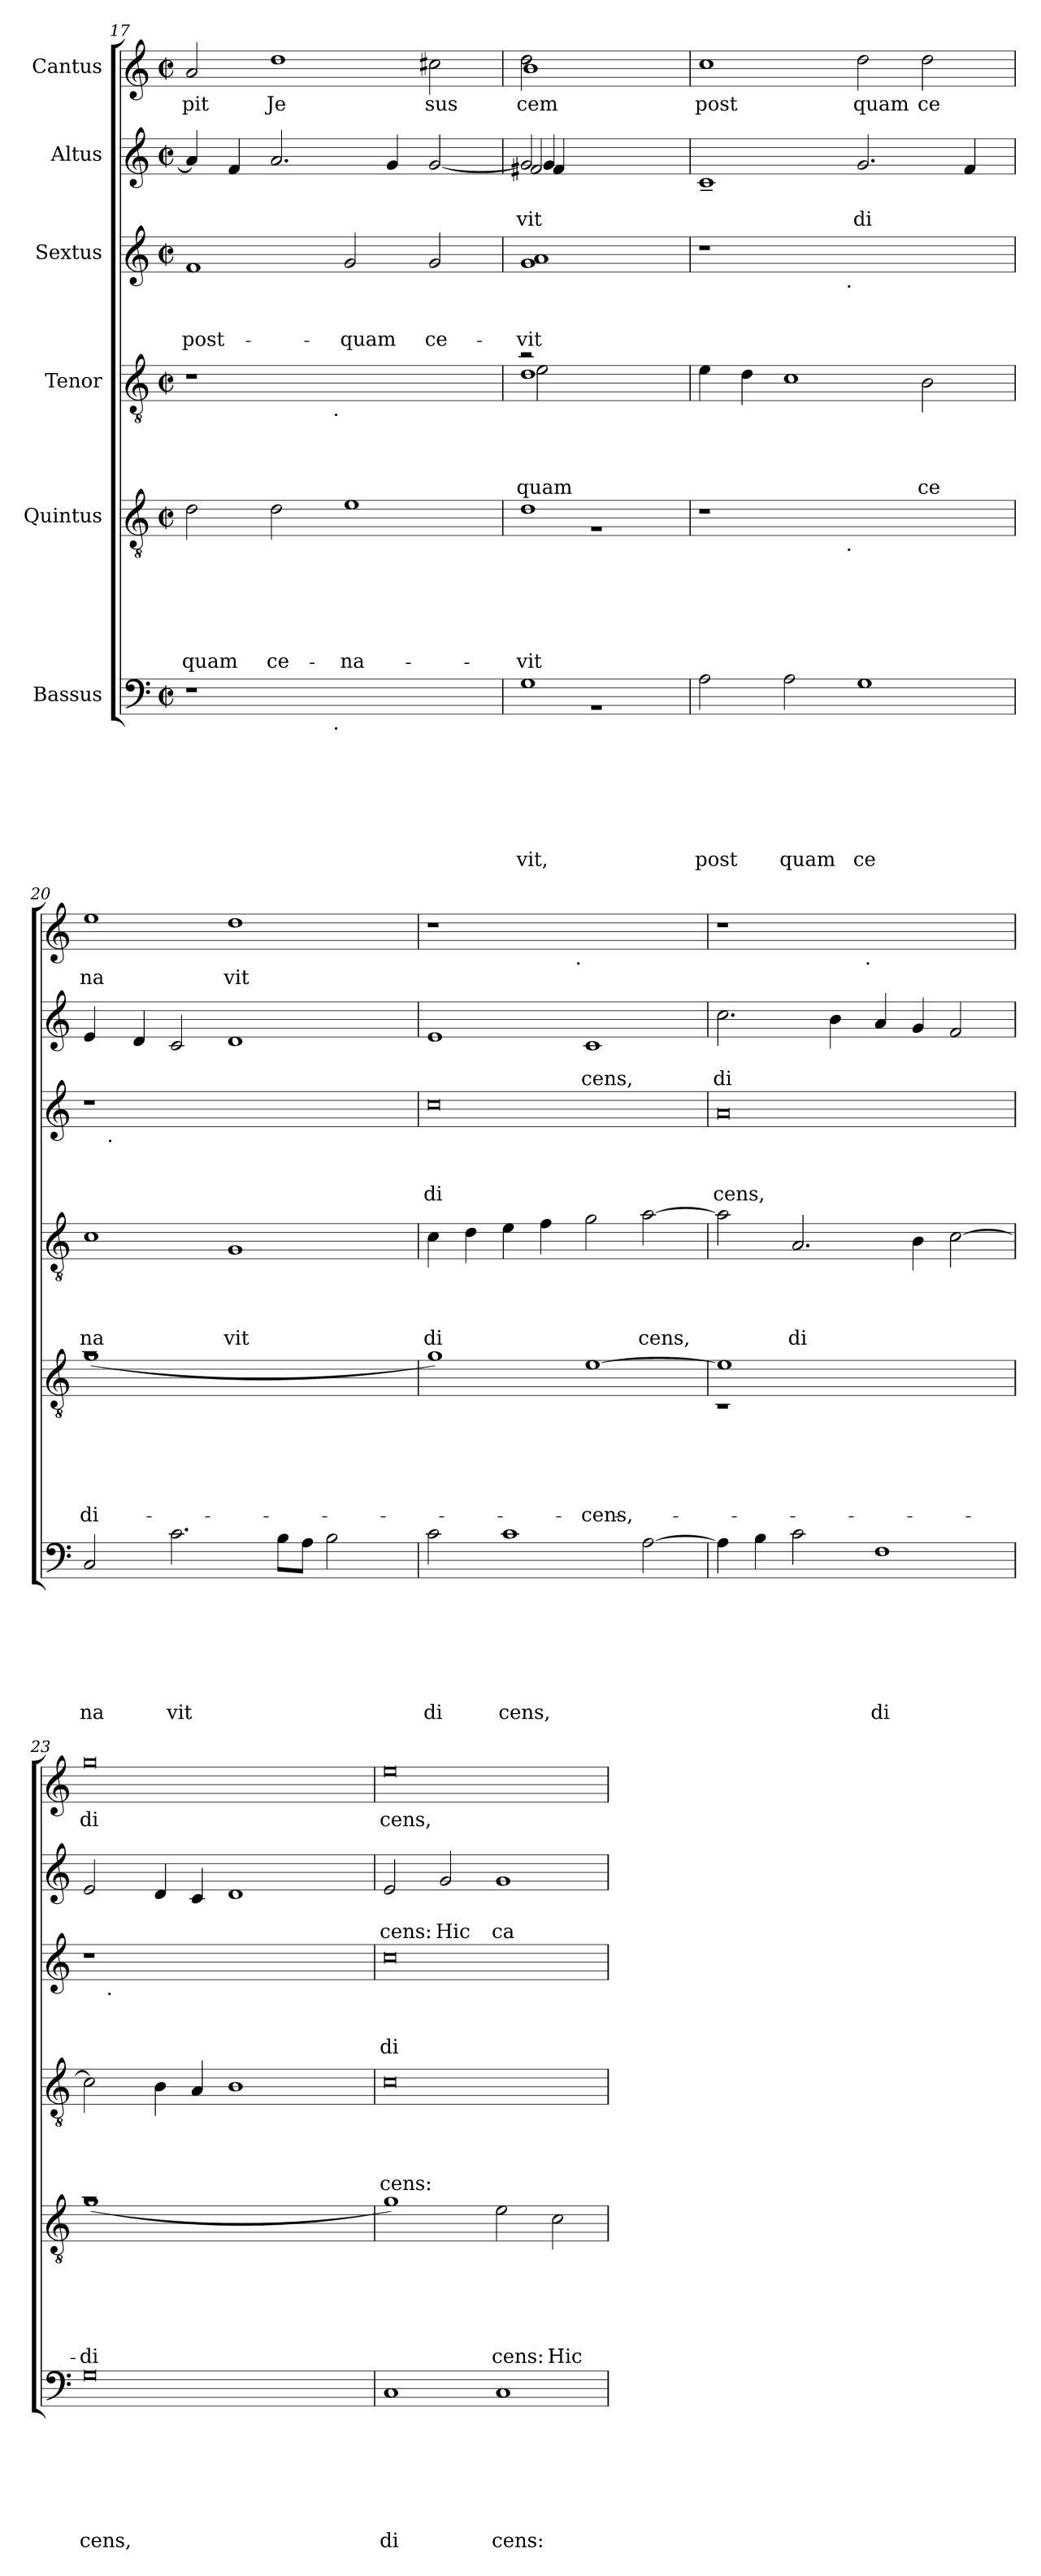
**kern	**text	**text	**text	**text	**text	**text	**text	**kern	**text	**text	**text	**text	**text	**text	**kern	**text	**text	**text	**text	**kern	**text	**text	**text	**kern	**text	**text	**kern	**text
*part6	*part6	*part6	*part6	*part6	*part6	*part6	*part6	*part5	*part5	*part5	*part5	*part5	*part5	*part5	*part4	*part4	*part4	*part4	*part4	*part3	*part3	*part3	*part3	*part2	*part2	*part2	*part1	*part1
*staff6	*staff6	*staff6	*staff6	*staff6	*staff6	*staff6	*staff6	*staff5	*staff5	*staff5	*staff5	*staff5	*staff5	*staff5	*staff4	*staff4	*staff4	*staff4	*staff4	*staff3	*staff3	*staff3	*staff3	*staff2	*staff2	*staff2	*staff1	*staff1
*I"Bassus	*	*	*	*	*	*	*	*I"Quintus	*	*	*	*	*	*	*I"Tenor	*	*	*	*	*I"Sextus	*	*	*	*I"Altus	*	*	*I"Cantus	*
*clefF4	*	*	*	*	*	*	*	*clefGv2	*	*	*	*	*	*	*clefGv2	*	*	*	*	*clefG2	*	*	*	*clefG2	*	*	*clefG2	*
*k[]	*	*	*	*	*	*	*	*k[]	*	*	*	*	*	*	*k[]	*	*	*	*	*k[]	*	*	*	*k[]	*	*	*k[]	*
*C:	*	*	*	*	*	*	*	*C:	*	*	*	*	*	*	*C:	*	*	*	*	*C:	*	*	*	*C:	*	*	*C:	*
*M2/2	*	*	*	*	*	*	*	*M2/2	*	*	*	*	*	*	*M2/2	*	*	*	*	*M2/2	*	*	*	*M2/2	*	*	*M2/2	*
*met(c|)	*	*	*	*	*	*	*	*met(c|)	*	*	*	*	*	*	*met(c|)	*	*	*	*	*met(c|)	*	*	*	*met(c|)	*	*	*met(c|)	*
=17	=17	=17	=17	=17	=17	=17	=17	=17	=17	=17	=17	=17	=17	=17	=17	=17	=17	=17	=17	=17	=17	=17	=17	=17	=17	=17	=17	=17
!	!	!	!	!	!	!	!	!	!	!	!	!	!	!LO:LY:b	!	!	!	!	!	!	!	!	!LO:LY:b	!	!	!	!	!LO:LY:b
*^	*	*	*	*	*	*	*	*	*	*	*	*	*	*	*^	*	*	*	*	*	*	*	*	*	*	*	*	*
1r	2ryy	.	.	.	.	.	.	.	2d\	.	.	.	.	.	-quam	1r	2ryy	.	.	.	.	1f	.	.	post-	4a/]	.	.	2a/	pit
.	.	.	.	.	.	.	.	.	.	.	.	.	.	.	.	.	.	.	.	.	.	.	.	.	.	4f/	.	.	.	.
!	!	!	!	!	!	!	!	!	!	!	!	!	!	!	!LO:LY:b	!	!	!	!	!	!	!	!	!	!	!	!	!	!	!LO:LY:b
.	4...ryy	.	.	.	.	.	.	.	2d\	.	.	.	.	.	ce-	.	4...ryy	.	.	.	.	.	.	.	.	2.a/	.	.	1dd	Je
!	!	!	!	!	!	!	!	!	!	!	!	!	!	!	!	!	!LO:TX:b:t=.	!	!	!	!	!	!	!	!	!	!	!	!	!
!	!LO:TX:b:t=.	!	!	!	!	!	!	!	!	!	!	!	!	!	!	!	!	!	!	!	!	!	!	!	!	!	!	!	!	!
.	1ryy	.	.	.	.	.	.	.	.	.	.	.	.	.	.	.	1ryy	.	.	.	.	.	.	.	.	.	.	.	.	.
!	!	!	!	!	!	!	!	!	!	!	!	!	!	!	!LO:LY:b	!	!	!	!	!	!	!	!	!	!LO:LY:b	!	!	!	!	!
1ryy	.	.	.	.	.	.	.	.	1e	.	.	.	.	.	-na-	1ryy	.	.	.	.	.	2g/	.	.	-quam	.	.	.	.	.
.	.	.	.	.	.	.	.	.	.	.	.	.	.	.	.	.	.	.	.	.	.	.	.	.	.	4g/	.	.	.	.
!	!	!	!	!	!	!	!	!	!	!	!	!	!	!	!	!	!	!	!	!	!	!	!	!	!LO:LY:b	!	!	!	!	!LO:LY:b
.	.	.	.	.	.	.	.	.	.	.	.	.	.	.	.	.	.	.	.	.	.	2g/	.	.	ce-	[<2g/	.	.	2cc#\	sus
.	32ryy	.	.	.	.	.	.	.	.	.	.	.	.	.	.	.	32ryy	.	.	.	.	.	.	.	.	.	.	.	.	.
=18	=18	=18	=18	=18	=18	=18	=18	=18	=18	=18	=18	=18	=18	=18	=18	=18	=18	=18	=18	=18	=18	=18	=18	=18	=18	=18	=18	=18	=18	=18
!	!	!	!	!	!	!	!	!LO:LY:b	!	!	!	!	!	!	!LO:LY:b	!	!	!	!	!	!LO:LY:b	!	!	!	!	!	!	!	!	!
*	*	*	*	*	*	*	*	*	*^	*	*	*	*	*	*	*	*^	*	*	*	*	*	*	*	*	*	*	*	*	*
!	!	!	!	!	!	!	!	!	!	!	!	!	!	!	!	!	!	!	!	!	!	!	!LO:LY:b	!	!	!	!LO:LY:b	!	!	!LO:LY:b	!	!LO:LY:b
*	*	*	*	*	*	*	*	*	*	*	*	*	*	*	*	*	*	*	*	*	*	*	*	*	*	*	*	*^	*	*	*^	*
*	*	*	*	*	*	*	*	*	*	*	*	*	*	*	*	*	*	*	*	*	*	*	*	*	*	*	*	*	*^	*	*	*	*	*
*	*	*	*	*	*	*	*	*	*	*	*	*	*	*	*	*	*	*	*	*	*	*	*	*	*	*	*	*	*	*^	*	*	*	*	*
!	!	!	!	!	!	!	!	!	!	!	!	!	!	!	!	!	!	!	!	!	!	!	!	!	!	!	!	!	!	!	!	!	!	!	!	!LO:LY:b
*	*	*	*	*	*	*	*	*	*	*	*	*	*	*	*	*	*	*	*	*	*	*	*	*	*	*	*	*	*	*	*	*	*	*	*^	*
!	!	!	!	!	!	!	!	!	!	!	!	!	!	!	!	!	!	!	!	!	!	!	!	!	!	!	!	!	!	!	!	!	!	!	!	!	!LO:LY:b
1rC	1G	.	.	.	.	.	.	vit,	1d	1rA	.	.	.	.	.	-vit	2ra	1d	2e\	.	.	.	quam	1g 1a	.	.	-vit	2g/]	2f#/	4g/	4f#/	.	-vit	2dd\	2dd\	1b	cem
.	.	.	.	.	.	.	.	.	.	.	.	.	.	.	.	.	.	.	.	.	.	.	.	.	.	.	.	.	.	2ryy	2ryy	.	.	.	.	.	.
.	.	.	.	.	.	.	.	.	.	.	.	.	.	.	.	.	2ryy	.	2ryy	.	.	.	.	.	.	.	.	2ryy	2ryy	.	.	.	.	2ryy	2ryy	.	.
.	.	.	.	.	.	.	.	.	.	.	.	.	.	.	.	.	.	.	.	.	.	.	.	.	.	.	.	.	.	4ryy	4ryy	.	.	.	.	.	.
*v	*v	*	*	*	*	*	*	*	*	*	*	*	*	*	*	*	*v	*v	*v	*	*	*	*	*	*	*	*	*	*	*	*	*	*	*v	*v	*v	*
!!LO:PB:g=z
=19	=19	=19	=19	=19	=19	=19	=19	=19	=19	=19	=19	=19	=19	=19	=19	=19	=19	=19	=19	=19	=19	=19	=19	=19	=19	=19	=19	=19	=19	=19	=19	=19
!	!	!	!	!	!	!	!LO:LY:b	!	!	!	!	!	!	!	!	!	!	!	!	!	!	!	!	!	!	!	!	!	!	!	!	!LO:LY:b
*	*	*	*	*	*	*	*	*	*	*	*	*	*	*	*	*	*	*	*	*	*^	*	*	*	*v	*v	*v	*v	*	*	*	*
2A\	.	.	.	.	.	.	post	1r	2ryy	.	.	.	.	.	.	4e\	.	.	.	.	1r	2ryy	.	.	.	1c~<	.	.	1cc	post
.	.	.	.	.	.	.	.	.	.	.	.	.	.	.	.	4d\	.	.	.	.	.	.	.	.	.	.	.	.	.	.
!	!	!	!	!	!	!	!LO:LY:b	!	!	!	!	!	!	!	!	!	!	!	!	!	!	!	!	!	!	!	!	!	!	!
2A\	.	.	.	.	.	.	quam	.	4...ryy	.	.	.	.	.	.	1c	.	.	.	.	.	4...ryy	.	.	.	.	.	.	.	.
!	!	!	!	!	!	!	!	!	!	!	!	!	!	!	!	!	!	!	!	!	!	!LO:TX:b:t=.	!	!	!	!	!	!	!	!
!	!	!	!	!	!	!	!	!	!LO:TX:b:t=.	!	!	!	!	!	!	!	!	!	!	!	!	!	!	!	!	!	!	!	!	!
.	.	.	.	.	.	.	.	.	1ryy	.	.	.	.	.	.	.	.	.	.	.	.	1ryy	.	.	.	.	.	.	.	.
!	!	!	!	!	!	!	!LO:LY:b	!	!	!	!	!	!	!	!	!	!	!	!	!	!	!	!	!	!	!	!	!LO:LY:b	!	!LO:LY:b
1G	.	.	.	.	.	.	ce	1ryy	.	.	.	.	.	.	.	.	.	.	.	.	1ryy	.	.	.	.	2.g/	.	di	2dd\	quam
!	!	!	!	!	!	!	!	!	!	!	!	!	!	!	!	!	!	!	!	!LO:LY:b	!	!	!	!	!	!	!	!	!	!LO:LY:b
.	.	.	.	.	.	.	.	.	.	.	.	.	.	.	.	2B\	.	.	.	ce	.	.	.	.	.	.	.	.	2dd\	ce
.	.	.	.	.	.	.	.	.	.	.	.	.	.	.	.	.	.	.	.	.	.	.	.	.	.	4f/	.	.	.	.
.	.	.	.	.	.	.	.	.	32ryy	.	.	.	.	.	.	.	.	.	.	.	.	32ryy	.	.	.	.	.	.	.	.
=20	=20	=20	=20	=20	=20	=20	=20	=20	=20	=20	=20	=20	=20	=20	=20	=20	=20	=20	=20	=20	=20	=20	=20	=20	=20	=20	=20	=20	=20	=20
!	!	!	!	!	!	!	!LO:LY:b	!	!	!	!	!	!	!	!LO:LY:b	!	!	!	!	!LO:LY:b	!	!	!	!	!	!	!	!	!	!LO:LY:b
2C/	.	.	.	.	.	.	na	1ra	(>1g	.	.	.	.	.	di-	1c	.	.	.	na	1r	16..ryy	.	.	.	4e/	.	.	1ee	na
!	!	!	!	!	!	!	!	!	!	!	!	!	!	!	!	!	!	!	!	!	!	!LO:TX:b:t=.	!	!	!	!	!	!	!	!
.	.	.	.	.	.	.	.	.	.	.	.	.	.	.	.	.	.	.	.	.	.	1ryy	.	.	.	.	.	.	.	.
.	.	.	.	.	.	.	.	.	.	.	.	.	.	.	.	.	.	.	.	.	.	.	.	.	.	4d/	.	.	.	.
!	!	!	!	!	!	!	!LO:LY:b	!	!	!	!	!	!	!	!	!	!	!	!	!	!	!	!	!	!	!	!	!	!	!
2.c\	.	.	.	.	.	.	vit	.	.	.	.	.	.	.	.	.	.	.	.	.	.	.	.	.	.	2c/	.	.	.	.
!	!	!	!	!	!	!	!	!	!	!	!	!	!	!	!	!	!	!	!	!LO:LY:b	!	!	!	!	!	!	!	!	!	!LO:LY:b
.	.	.	.	.	.	.	.	1ryy	1ryy	.	.	.	.	.	.	1G	.	.	.	vit	1ryy	.	.	.	.	1d	.	.	1dd	vit
.	.	.	.	.	.	.	.	.	.	.	.	.	.	.	.	.	.	.	.	.	.	2ryy	.	.	.	.	.	.	.	.
8B\L	.	.	.	.	.	.	.	.	.	.	.	.	.	.	.	.	.	.	.	.	.	.	.	.	.	.	.	.	.	.
8A\J	.	.	.	.	.	.	.	.	.	.	.	.	.	.	.	.	.	.	.	.	.	.	.	.	.	.	.	.	.	.
2B\	.	.	.	.	.	.	.	.	.	.	.	.	.	.	.	.	.	.	.	.	.	.	.	.	.	.	.	.	.	.
.	.	.	.	.	.	.	.	.	.	.	.	.	.	.	.	.	.	.	.	.	.	4ryy	.	.	.	.	.	.	.	.
.	.	.	.	.	.	.	.	.	.	.	.	.	.	.	.	.	.	.	.	.	.	8ryy	.	.	.	.	.	.	.	.
.	.	.	.	.	.	.	.	.	.	.	.	.	.	.	.	.	.	.	.	.	.	64ryy	.	.	.	.	.	.	.	.
=21	=21	=21	=21	=21	=21	=21	=21	=21	=21	=21	=21	=21	=21	=21	=21	=21	=21	=21	=21	=21	=21	=21	=21	=21	=21	=21	=21	=21	=21	=21
!	!	!	!	!	!	!	!LO:LY:b	!	!	!	!	!	!	!	!	!	!	!	!	!LO:LY:b	!	!	!	!	!LO:LY:b	!	!	!	!	!
*	*	*	*	*	*	*	*	*v	*v	*	*	*	*	*	*	*	*	*	*	*	*v	*v	*	*	*	*	*	*	*^	*
2c\	.	.	.	.	.	.	di	1g)	.	.	.	.	.	.	4c\	.	.	.	di	0cc	.	.	di	1e	.	.	1r	2ryy	.
.	.	.	.	.	.	.	.	.	.	.	.	.	.	.	4d\	.	.	.	.	.	.	.	.	.	.	.	.	.	.
!	!	!	!	!	!	!	!LO:LY:b	!	!	!	!	!	!	!	!	!	!	!	!	!	!	!	!	!	!	!	!	!	!
1c	.	.	.	.	.	.	cens,	.	.	.	.	.	.	.	4e\	.	.	.	.	.	.	.	.	.	.	.	.	4...ryy	.
.	.	.	.	.	.	.	.	.	.	.	.	.	.	.	4f\	.	.	.	.	.	.	.	.	.	.	.	.	.	.
!	!	!	!	!	!	!	!	!	!	!	!	!	!	!	!	!	!	!	!	!	!	!	!	!	!	!	!	!LO:TX:b:t=.	!
.	.	.	.	.	.	.	.	.	.	.	.	.	.	.	.	.	.	.	.	.	.	.	.	.	.	.	.	1ryy	.
!	!	!	!	!	!	!	!	!	!	!	!	!	!	!LO:LY:b	!	!	!	!	!	!	!	!	!	!	!	!LO:LY:b	!	!	!
.	.	.	.	.	.	.	.	[>1e	.	.	.	.	.	-cens,	2g\	.	.	.	.	.	.	.	.	1c	.	cens,	1ryy	.	.
!	!	!	!	!	!	!	!	!	!	!	!	!	!	!	!	!	!	!	!LO:LY:b	!	!	!	!	!	!	!	!	!	!
[>2A\	.	.	.	.	.	.	.	.	.	.	.	.	.	.	[>2a\	.	.	.	cens,	.	.	.	.	.	.	.	.	.	.
.	.	.	.	.	.	.	.	.	.	.	.	.	.	.	.	.	.	.	.	.	.	.	.	.	.	.	.	32ryy	.
=22	=22	=22	=22	=22	=22	=22	=22	=22	=22	=22	=22	=22	=22	=22	=22	=22	=22	=22	=22	=22	=22	=22	=22	=22	=22	=22	=22	=22	=22
*	*	*	*	*	*	*	*	*^	*	*	*	*	*	*	*	*	*	*	*	*	*	*	*	*	*	*	*	*	*
!	!	!	!	!	!	!	!	!	!LO:N:vis=1	!	!	!	!	!	!	!	!	!	!	!	!	!	!	!LO:LY:b	!	!	!LO:LY:b	!	!	!
4A\]	.	.	.	.	.	.	.	1e]	0rC	.	.	.	.	.	.	2a\]	.	.	.	.	0a	.	.	cens,	2.cc\	.	di	1r	2ryy	.
4B\	.	.	.	.	.	.	.	.	.	.	.	.	.	.	.	.	.	.	.	.	.	.	.	.	.	.	.	.	.	.
!	!	!	!	!	!	!	!	!	!	!	!	!	!	!	!	!	!	!	!	!LO:LY:b	!	!	!	!	!	!	!	!	!	!
2c\	.	.	.	.	.	.	.	.	.	.	.	.	.	.	.	2.A/	.	.	.	di	.	.	.	.	.	.	.	.	4...ryy	.
.	.	.	.	.	.	.	.	.	.	.	.	.	.	.	.	.	.	.	.	.	.	.	.	.	4b\	.	.	.	.	.
!	!	!	!	!	!	!	!	!	!	!	!	!	!	!	!	!	!	!	!	!	!	!	!	!	!	!	!	!	!LO:TX:b:t=.	!
.	.	.	.	.	.	.	.	.	.	.	.	.	.	.	.	.	.	.	.	.	.	.	.	.	.	.	.	.	1ryy	.
!	!	!	!	!	!	!	!LO:LY:b	!	!	!	!	!	!	!	!	!	!	!	!	!	!	!	!	!	!	!	!	!	!	!
1F	.	.	.	.	.	.	di	1ryy	.	.	.	.	.	.	.	.	.	.	.	.	.	.	.	.	4a/	.	.	1ryy	.	.
.	.	.	.	.	.	.	.	.	.	.	.	.	.	.	.	4B\	.	.	.	.	.	.	.	.	4g/	.	.	.	.	.
.	.	.	.	.	.	.	.	.	.	.	.	.	.	.	.	[>2c\	.	.	.	.	.	.	.	.	2f/	.	.	.	.	.
.	.	.	.	.	.	.	.	.	.	.	.	.	.	.	.	.	.	.	.	.	.	.	.	.	.	.	.	.	32ryy	.
=23	=23	=23	=23	=23	=23	=23	=23	=23	=23	=23	=23	=23	=23	=23	=23	=23	=23	=23	=23	=23	=23	=23	=23	=23	=23	=23	=23	=23	=23	=23
!	!	!	!	!	!	!	!LO:LY:b	!	!	!	!	!	!	!	!LO:LY:b	!	!	!	!	!	!	!	!	!	!	!	!	!	!	!LO:LY:b
*	*	*	*	*	*	*	*	*	*	*	*	*	*	*	*	*	*	*	*	*	*^	*	*	*	*	*	*	*v	*v	*
0G	.	.	.	.	.	.	cens,	1ra	(>1g	.	.	.	.	.	di-	2c\]	.	.	.	.	1r	16..ryy	.	.	.	2e/	.	.	0gg	di
!	!	!	!	!	!	!	!	!	!	!	!	!	!	!	!	!	!	!	!	!	!	!LO:TX:b:t=.	!	!	!	!	!	!	!	!
.	.	.	.	.	.	.	.	.	.	.	.	.	.	.	.	.	.	.	.	.	.	1ryy	.	.	.	.	.	.	.	.
.	.	.	.	.	.	.	.	.	.	.	.	.	.	.	.	4B\	.	.	.	.	.	.	.	.	.	4d/	.	.	.	.
.	.	.	.	.	.	.	.	.	.	.	.	.	.	.	.	4A/	.	.	.	.	.	.	.	.	.	4c/	.	.	.	.
.	.	.	.	.	.	.	.	1ryy	1ryy	.	.	.	.	.	.	1B	.	.	.	.	1ryy	.	.	.	.	1d	.	.	.	.
.	.	.	.	.	.	.	.	.	.	.	.	.	.	.	.	.	.	.	.	.	.	2ryy	.	.	.	.	.	.	.	.
.	.	.	.	.	.	.	.	.	.	.	.	.	.	.	.	.	.	.	.	.	.	4ryy	.	.	.	.	.	.	.	.
.	.	.	.	.	.	.	.	.	.	.	.	.	.	.	.	.	.	.	.	.	.	8ryy	.	.	.	.	.	.	.	.
.	.	.	.	.	.	.	.	.	.	.	.	.	.	.	.	.	.	.	.	.	.	64ryy	.	.	.	.	.	.	.	.
=24	=24	=24	=24	=24	=24	=24	=24	=24	=24	=24	=24	=24	=24	=24	=24	=24	=24	=24	=24	=24	=24	=24	=24	=24	=24	=24	=24	=24	=24	=24
!	!	!	!	!	!	!	!LO:LY:b	!	!	!	!	!	!	!	!	!	!	!	!	!LO:LY:b	!	!	!	!	!LO:LY:b	!	!	!LO:LY:b	!	!LO:LY:b
*	*	*	*	*	*	*	*	*v	*v	*	*	*	*	*	*	*	*	*	*	*	*v	*v	*	*	*	*	*	*	*	*
1C	.	.	.	.	.	.	di	1g)	.	.	.	.	.	.	0c	.	.	.	cens:	0cc	.	.	di	2e/	.	cens:	0ee	cens,
!	!	!	!	!	!	!	!	!	!	!	!	!	!	!	!	!	!	!	!	!	!	!	!	!	!	!LO:LY:b	!	!
.	.	.	.	.	.	.	.	.	.	.	.	.	.	.	.	.	.	.	.	.	.	.	.	2g/	.	Hic	.	.
!	!	!	!	!	!	!	!LO:LY:b	!	!	!	!	!	!	!LO:LY:b	!	!	!	!	!	!	!	!	!	!	!	!LO:LY:b	!	!
1C	.	.	.	.	.	.	cens:	2e\	.	.	.	.	.	-cens:	.	.	.	.	.	.	.	.	.	1g	.	ca	.	.
!	!	!	!	!	!	!	!	!	!	!	!	!	!	!LO:LY:b	!	!	!	!	!	!	!	!	!	!	!	!	!	!
.	.	.	.	.	.	.	.	2c\	.	.	.	.	.	Hic	.	.	.	.	.	.	.	.	.	.	.	.	.	.
=	=	=	=	=	=	=	=	=	=	=	=	=	=	=	=	=	=	=	=	=	=	=	=	=	=	=	=	=
*-	*-	*-	*-	*-	*-	*-	*-	*-	*-	*-	*-	*-	*-	*-	*-	*-	*-	*-	*-	*-	*-	*-	*-	*-	*-	*-	*-	*-
